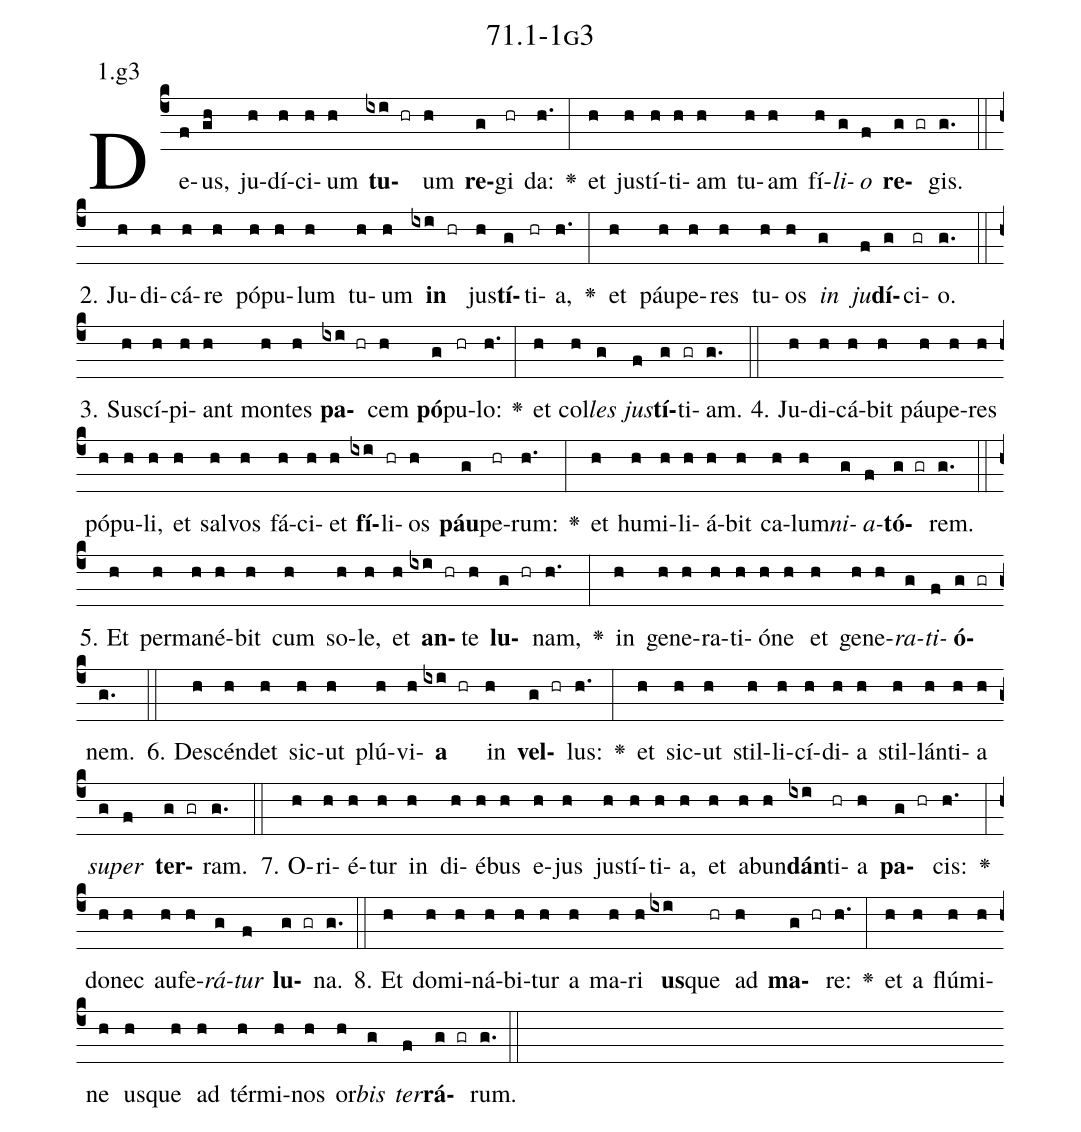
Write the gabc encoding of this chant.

name: 71.1-1g3;
annotation: 1.g3;
%%
(c4)De(f)us,(gh) ju(h)dí(h)ci(h)um(h) <b>tu</b>(ixi hr)um(h) <b>re</b>(g)gi(hr) da:(h.) <v>\greheightstar</v>(:) et(h) jus(h)tí(h)ti(h)am(h) tu(h)am(h) fí(h)<i>li</i>(g)<i>o</i>(f) <b>re</b>(g gr)gis.(g.) (::)
2. Ju(h)di(h)cá(h)re(h) pó(h)pu(h)lum(h) tu(h)um(h) <b>in</b>(ixi hr) jus(h)<b>tí</b>(g)ti(hr)a,(h.) <v>\greheightstar</v>(:) et(h) páu(h)pe(h)res(h) tu(h)os(h) <i>in</i>(g) <i>ju</i>(f)<b>dí</b>(g)ci(gr)o.(g.) (::)
3. Su(h)scí(h)pi(h)ant(h) mon(h)tes(h) <b>pa</b>(ixi hr)cem(h) <b>pó</b>(g)pu(hr)lo:(h.) <v>\greheightstar</v>(:) et(h) col(h)<i>les</i>(g) <i>jus</i>(f)<b>tí</b>(g)ti(gr)am.(g.) (::)
4. Ju(h)di(h)cá(h)bit(h) páu(h)pe(h)res(h) pó(h)pu(h)li,(h) et(h) sal(h)vos(h) fá(h)ci(h)et(h) <b>fí</b>(ixi)li(hr)os(h) <b>páu</b>(g)pe(hr)rum:(h.) <v>\greheightstar</v>(:) et(h) hu(h)mi(h)li(h)á(h)bit(h) ca(h)lum(h)<i>ni</i>(g)<i>a</i>(f)<b>tó</b>(g gr)rem.(g.) (::)
5. Et(h) per(h)ma(h)né(h)bit(h) cum(h) so(h)le,(h) et(h) <b>an</b>(ixi hr)te(h) <b>lu</b>(g hr)nam,(h.) <v>\greheightstar</v>(:) in(h) ge(h)ne(h)ra(h)ti(h)ó(h)ne(h) et(h) ge(h)ne(h)<i>ra</i>(g)<i>ti</i>(f)<b>ó</b>(g gr)nem.(g.) (::)
6. De(h)scén(h)det(h) sic(h)ut(h) plú(h)vi(h)<b>a</b>(ixi hr) in(h) <b>vel</b>(g hr)lus:(h.) <v>\greheightstar</v>(:) et(h) sic(h)ut(h) stil(h)li(h)cí(h)di(h)a(h) stil(h)lán(h)ti(h)a(h) <i>su</i>(g)<i>per</i>(f) <b>ter</b>(g gr)ram.(g.) (::)
7. O(h)ri(h)é(h)tur(h) in(h) di(h)é(h)bus(h) e(h)jus(h) jus(h)tí(h)ti(h)a,(h) et(h) ab(h)un(h)<b>dán</b>(ixi)ti(hr)a(h) <b>pa</b>(g hr)cis:(h.) <v>\greheightstar</v>(:) do(h)nec(h) au(h)fe(h)<i>rá</i>(g)<i>tur</i>(f) <b>lu</b>(g gr)na.(g.) (::)
8. Et(h) do(h)mi(h)ná(h)bi(h)tur(h) a(h) ma(h)ri(h) <b>us</b>(ixi)que(hr) ad(h) <b>ma</b>(g hr)re:(h.) <v>\greheightstar</v>(:) et(h) a(h) flú(h)mi(h)ne(h) us(h)que(h) ad(h) tér(h)mi(h)nos(h) or(h)<i>bis</i>(g) <i>ter</i>(f)<b>rá</b>(g gr)rum.(g.) (::)
